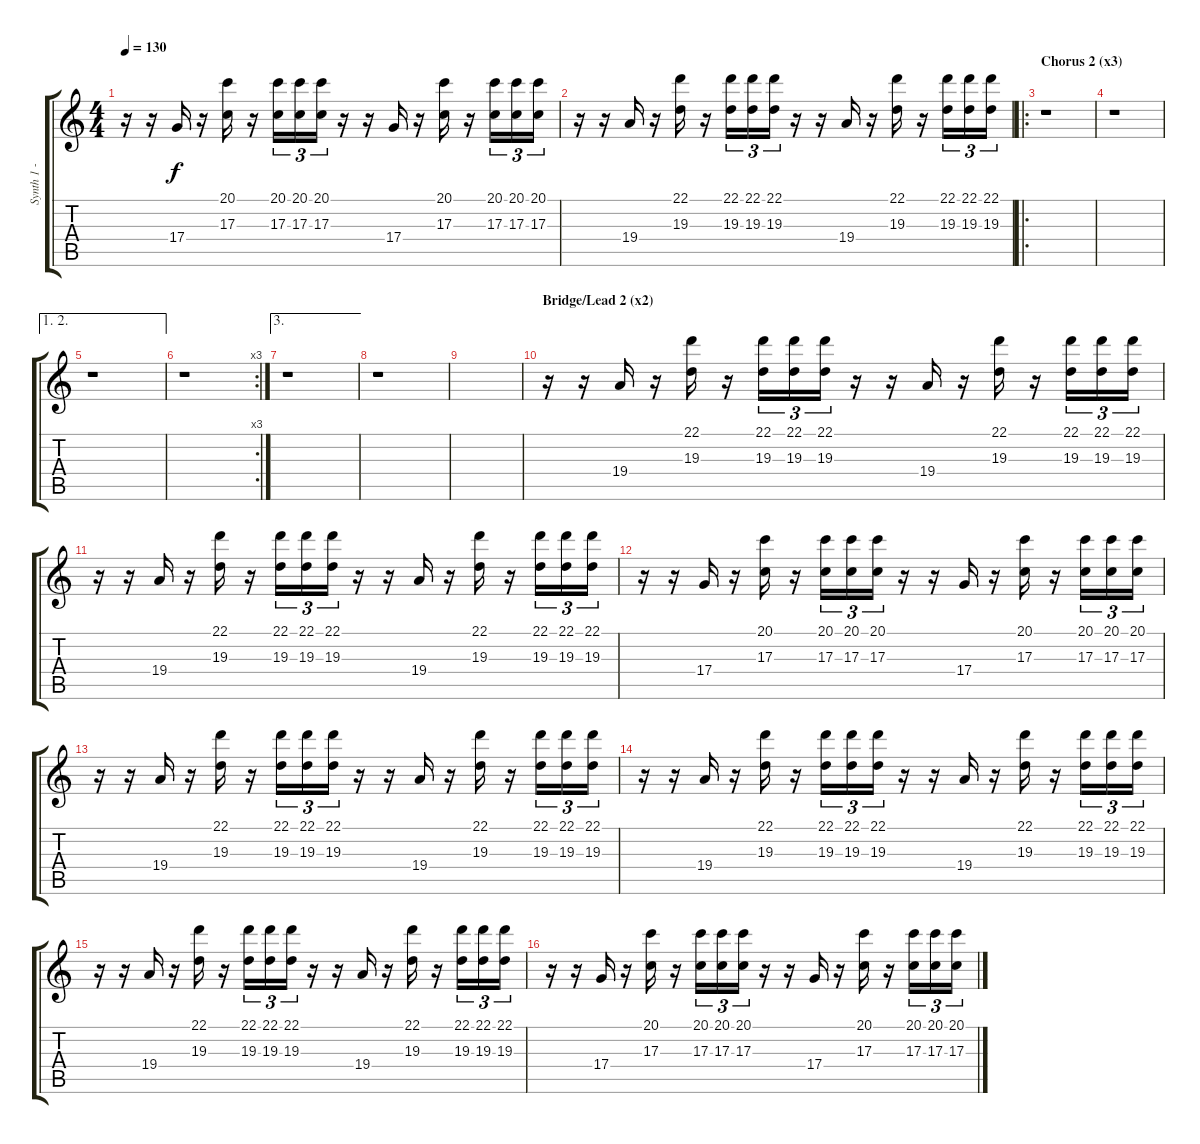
\track ("Synth 1 - high pitched pulsing rythm" "Synth 1 - ") {instrument lead1square}
\staff {score tabs}
\tuning (E4 B3 G3 D3 A2 E2) {hide}
\ts (4 4)
\tempo 130
\clef g2
\ks c
r.16{dy f} r.16 17.4.16 r.16 (20.1 17.3).16 r.16 (20.1 17.3).16{tu (3 2)} (20.1 17.3).16{tu (3 2)} (20.1 17.3).16{tu (3 2)} r.16 r.16 17.4.16 r.16 (20.1 17.3).16 r.16 (20.1 17.3).16{tu (3 2)} (20.1 17.3).16{tu (3 2)} (20.1 17.3).16{tu (3 2)} |
r.16 r.16 19.4.16 r.16 (22.1 19.3).16 r.16 (22.1 19.3).16{tu (3 2)} (22.1 19.3).16{tu (3 2)} (22.1 19.3).16{tu (3 2)} r.16 r.16 19.4.16 r.16 (22.1 19.3).16 r.16 (22.1 19.3).16{tu (3 2)} (22.1 19.3).16{tu (3 2)} (22.1 19.3).16{tu (3 2)} |
\ro
\section ("" "Chorus 2 (x3)")
r.1 |
r.1 |
\ae (1 2)
r.1 |
\rc 3
r.1 |
\ae 3
r.1 |
r.1 |
|
\section ("" "Bridge/Lead 2 (x2)")
r.16 r.16 19.4.16 r.16 (22.1 19.3).16 r.16 (22.1 19.3).16{tu (3 2)} (22.1 19.3).16{tu (3 2)} (22.1 19.3).16{tu (3 2)} r.16 r.16 19.4.16 r.16 (22.1 19.3).16 r.16 (22.1 19.3).16{tu (3 2)} (22.1 19.3).16{tu (3 2)} (22.1 19.3).16{tu (3 2)} |
r.16 r.16 19.4.16 r.16 (22.1 19.3).16 r.16 (22.1 19.3).16{tu (3 2)} (22.1 19.3).16{tu (3 2)} (22.1 19.3).16{tu (3 2)} r.16 r.16 19.4.16 r.16 (22.1 19.3).16 r.16 (22.1 19.3).16{tu (3 2)} (22.1 19.3).16{tu (3 2)} (22.1 19.3).16{tu (3 2)} |
r.16 r.16 17.4.16 r.16 (20.1 17.3).16 r.16 (20.1 17.3).16{tu (3 2)} (20.1 17.3).16{tu (3 2)} (20.1 17.3).16{tu (3 2)} r.16 r.16 17.4.16 r.16 (20.1 17.3).16 r.16 (20.1 17.3).16{tu (3 2)} (20.1 17.3).16{tu (3 2)} (20.1 17.3).16{tu (3 2)} |
r.16 r.16 19.4.16 r.16 (22.1 19.3).16 r.16 (22.1 19.3).16{tu (3 2)} (22.1 19.3).16{tu (3 2)} (22.1 19.3).16{tu (3 2)} r.16 r.16 19.4.16 r.16 (22.1 19.3).16 r.16 (22.1 19.3).16{tu (3 2)} (22.1 19.3).16{tu (3 2)} (22.1 19.3).16{tu (3 2)} |
r.16 r.16 19.4.16 r.16 (22.1 19.3).16 r.16 (22.1 19.3).16{tu (3 2)} (22.1 19.3).16{tu (3 2)} (22.1 19.3).16{tu (3 2)} r.16 r.16 19.4.16 r.16 (22.1 19.3).16 r.16 (22.1 19.3).16{tu (3 2)} (22.1 19.3).16{tu (3 2)} (22.1 19.3).16{tu (3 2)} |
r.16 r.16 19.4.16 r.16 (22.1 19.3).16 r.16 (22.1 19.3).16{tu (3 2)} (22.1 19.3).16{tu (3 2)} (22.1 19.3).16{tu (3 2)} r.16 r.16 19.4.16 r.16 (22.1 19.3).16 r.16 (22.1 19.3).16{tu (3 2)} (22.1 19.3).16{tu (3 2)} (22.1 19.3).16{tu (3 2)} |
r.16 r.16 17.4.16 r.16 (20.1 17.3).16 r.16 (20.1 17.3).16{tu (3 2)} (20.1 17.3).16{tu (3 2)} (20.1 17.3).16{tu (3 2)} r.16 r.16 17.4.16 r.16 (20.1 17.3).16 r.16 (20.1 17.3).16{tu (3 2)} (20.1 17.3).16{tu (3 2)} (20.1 17.3).16{tu (3 2)}
